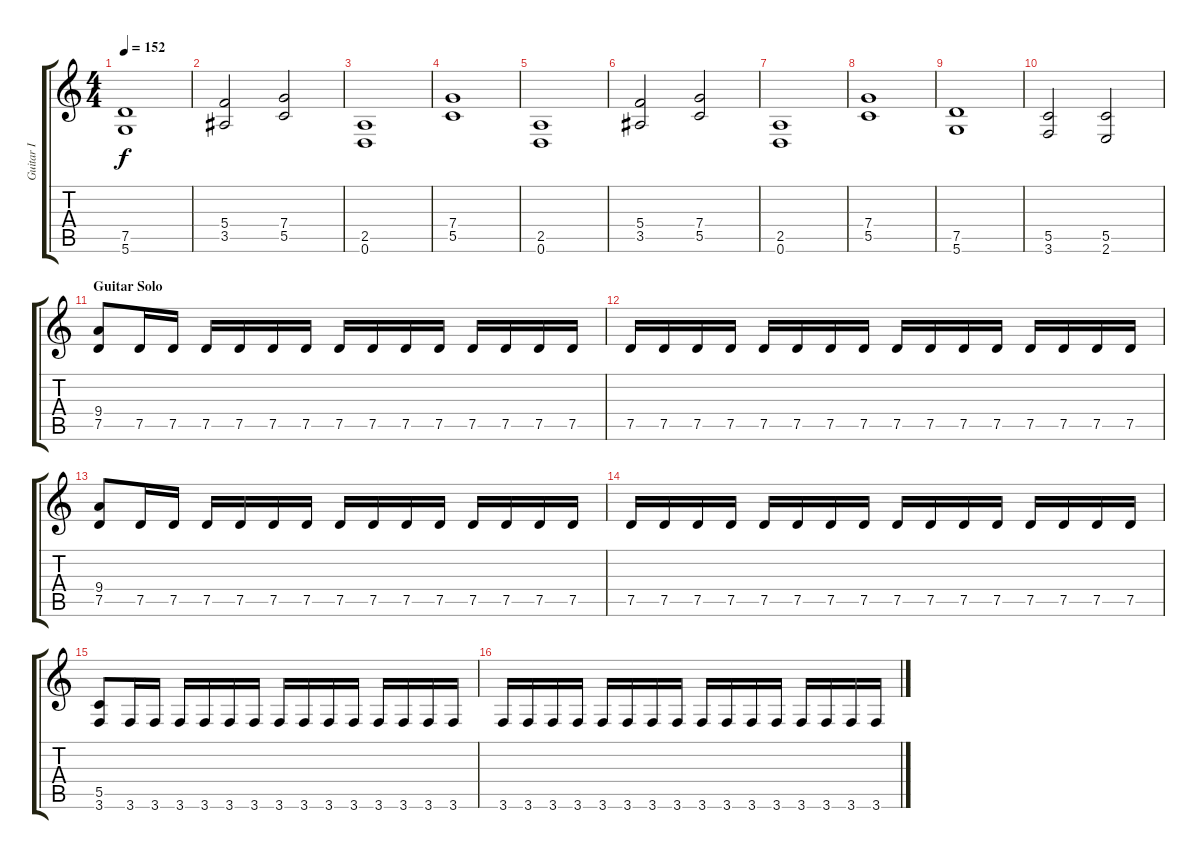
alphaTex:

\track ("Guitar I " "Guitar I ") {instrument distortionguitar}
\staff {score tabs}
\tuning (D4 A3 F3 C3 G2 D2) {hide}
\ts (4 4)
\tempo 152
\clef g2
\ks c
(7.5 5.6).1{dy f} |
(5.4 3.5).2 (7.4 5.5).2 |
(2.5 0.6).1 |
(7.4 5.5).1 |
(2.5 0.6).1 |
(5.4 3.5).2 (7.4 5.5).2 |
(2.5 0.6).1 |
(7.4 5.5).1 |
(7.5 5.6).1 |
(5.5 3.6).2 (5.5 2.6).2 |
\section ("" "Guitar Solo")
(9.4 7.5).8 7.5.16 7.5.16 7.5.16 7.5.16 7.5.16 7.5.16 7.5.16 7.5.16 7.5.16 7.5.16 7.5.16 7.5.16 7.5.16 7.5.16 |
7.5.16 7.5.16 7.5.16 7.5.16 7.5.16 7.5.16 7.5.16 7.5.16 7.5.16 7.5.16 7.5.16 7.5.16 7.5.16 7.5.16 7.5.16 7.5.16 |
(9.4 7.5).8 7.5.16 7.5.16 7.5.16 7.5.16 7.5.16 7.5.16 7.5.16 7.5.16 7.5.16 7.5.16 7.5.16 7.5.16 7.5.16 7.5.16 |
7.5.16 7.5.16 7.5.16 7.5.16 7.5.16 7.5.16 7.5.16 7.5.16 7.5.16 7.5.16 7.5.16 7.5.16 7.5.16 7.5.16 7.5.16 7.5.16 |
(5.5 3.6).8 3.6.16 3.6.16 3.6.16 3.6.16 3.6.16 3.6.16 3.6.16 3.6.16 3.6.16 3.6.16 3.6.16 3.6.16 3.6.16 3.6.16 |
3.6.16 3.6.16 3.6.16 3.6.16 3.6.16 3.6.16 3.6.16 3.6.16 3.6.16 3.6.16 3.6.16 3.6.16 3.6.16 3.6.16 3.6.16 3.6.16
